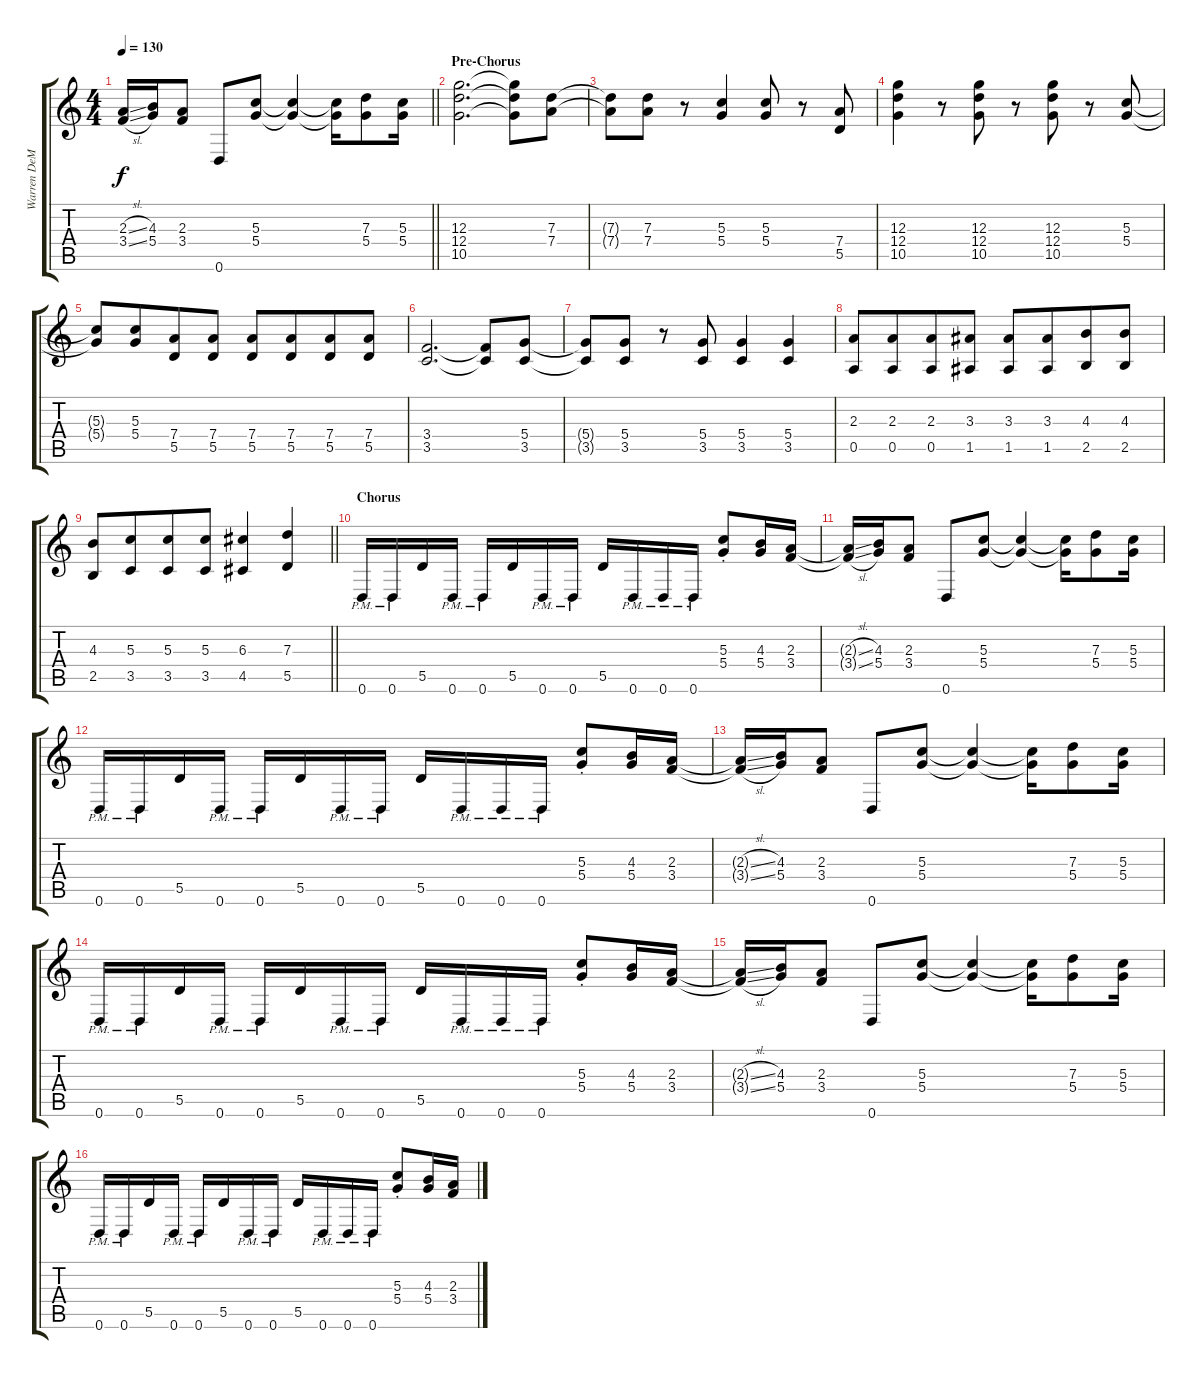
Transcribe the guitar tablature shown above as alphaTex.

\track ("Warren DeMartini - Rhytm Guitar" "Warren DeM") {instrument distortionguitar}
\staff {score tabs}
\tuning (E4 B3 G3 D3 A2 D2) {hide}
\ts (4 4)
\tempo 130
\clef g2
\barLineRight lightlight
\ks c
(2.3{sl t} 3.4{sl t}).16{dy f} (4.3 5.4).16 (2.3 3.4).8 0.6.8 (5.3 5.4).8 (5.3{t} 5.4{t}).4 (5.3{t} 5.4{t}).16 (7.3 5.4).8 (5.3 5.4).16 |
\section ("" "Pre-Chorus")
(12.3 12.4 10.5).2{d} (12.3{t} 12.4{t} 10.5{t}).8 (7.3 7.4).8 |
(7.3{t} 7.4{t}).8 (7.3 7.4).8 r.8 (5.3 5.4).4 (5.3 5.4).8 r.8 (7.4 5.5).8 |
(12.3 12.4 10.5).4 r.8 (12.3 12.4 10.5).8 r.8 (12.3 12.4 10.5).8 r.8 (5.3 5.4).8 |
(5.3{t} 5.4{t}).8 (5.3 5.4).8{beam merge} (7.4 5.5).8 (7.4 5.5).8 (7.4 5.5).8 (7.4 5.5).8{beam merge} (7.4 5.5).8 (7.4 5.5).8 |
(3.4 3.5).2{d} (3.4{t} 3.5{t}).8 (5.4 3.5).8 |
(5.4{t} 3.5{t}).8 (5.4 3.5).8 r.8 (5.4 3.5).8 (5.4 3.5).4 (5.4 3.5).4 |
(2.3 0.5).8 (2.3 0.5).8{beam merge} (2.3 0.5).8 (3.3 1.5).8 (3.3 1.5).8 (3.3 1.5).8{beam merge} (4.3 2.5).8 (4.3 2.5).8 |
\barLineRight lightlight
(4.3 2.5).8 (5.3 3.5).8{beam merge} (5.3 3.5).8 (5.3 3.5).8 (6.3 4.5).4 (7.3 5.5).4 |
\section ("" "Chorus")
0.6{pm}.16 0.6{pm}.16 5.5.16 0.6{pm}.16 0.6{pm}.16 5.5.16 0.6{pm}.16 0.6{pm}.16 5.5.16 0.6{pm}.16 0.6{pm}.16 0.6{pm}.16 (5.3{st} 5.4{st}).8 (4.3 5.4).16 (2.3 3.4).16 |
(2.3{sl t} 3.4{sl t}).16 (4.3 5.4).16 (2.3 3.4).8 0.6.8 (5.3 5.4).8 (5.3{t} 5.4{t}).4 (5.3{t} 5.4{t}).16 (7.3 5.4).8 (5.3 5.4).16 |
0.6{pm}.16 0.6{pm}.16 5.5.16 0.6{pm}.16 0.6{pm}.16 5.5.16 0.6{pm}.16 0.6{pm}.16 5.5.16 0.6{pm}.16 0.6{pm}.16 0.6{pm}.16 (5.3{st} 5.4{st}).8 (4.3 5.4).16 (2.3 3.4).16 |
(2.3{sl t} 3.4{sl t}).16 (4.3 5.4).16 (2.3 3.4).8 0.6.8 (5.3 5.4).8 (5.3{t} 5.4{t}).4 (5.3{t} 5.4{t}).16 (7.3 5.4).8 (5.3 5.4).16 |
0.6{pm}.16 0.6{pm}.16 5.5.16 0.6{pm}.16 0.6{pm}.16 5.5.16 0.6{pm}.16 0.6{pm}.16 5.5.16 0.6{pm}.16 0.6{pm}.16 0.6{pm}.16 (5.3{st} 5.4{st}).8 (4.3 5.4).16 (2.3 3.4).16 |
(2.3{sl t} 3.4{sl t}).16 (4.3 5.4).16 (2.3 3.4).8 0.6.8 (5.3 5.4).8 (5.3{t} 5.4{t}).4 (5.3{t} 5.4{t}).16 (7.3 5.4).8 (5.3 5.4).16 |
0.6{pm}.16 0.6{pm}.16 5.5.16 0.6{pm}.16 0.6{pm}.16 5.5.16 0.6{pm}.16 0.6{pm}.16 5.5.16 0.6{pm}.16 0.6{pm}.16 0.6{pm}.16 (5.3{st} 5.4{st}).8 (4.3 5.4).16 (2.3 3.4).16
